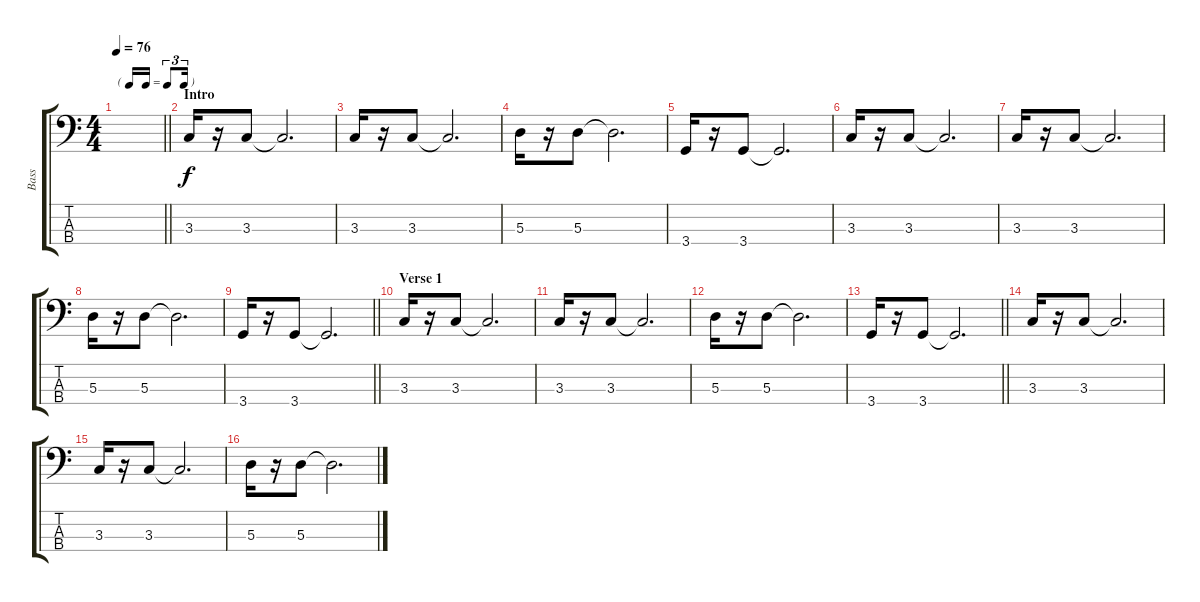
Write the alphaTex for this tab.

\track ("Bass" "Bass") {instrument acousticbass}
\staff {score tabs}
\tuning (G2 D2 A1 E1) {hide}
\ts (4 4)
\tf triplet16th
\tempo 76
\clef f4
\barLineRight lightlight
\ks c
|
\section ("" "Intro")
3.3.16 r.16 3.3.8 3.3{t}.2{d} |
3.3.16 r.16 3.3.8 3.3{t}.2{d} |
5.3.16 r.16 5.3.8 5.3{t}.2{d} |
3.4.16 r.16 3.4.8 3.4{t}.2{d} |
3.3.16 r.16 3.3.8 3.3{t}.2{d} |
3.3.16 r.16 3.3.8 3.3{t}.2{d} |
5.3.16 r.16 5.3.8 5.3{t}.2{d} |
\barLineRight lightlight
3.4.16 r.16 3.4.8 3.4{t}.2{d} |
\section ("" "Verse 1")
3.3.16 r.16 3.3.8 3.3{t}.2{d} |
3.3.16 r.16 3.3.8 3.3{t}.2{d} |
5.3.16 r.16 5.3.8 5.3{t}.2{d} |
\barLineRight lightlight
3.4.16 r.16 3.4.8 3.4{t}.2{d} |
3.3.16 r.16 3.3.8 3.3{t}.2{d} |
3.3.16 r.16 3.3.8 3.3{t}.2{d} |
5.3.16 r.16 5.3.8 5.3{t}.2{d}
